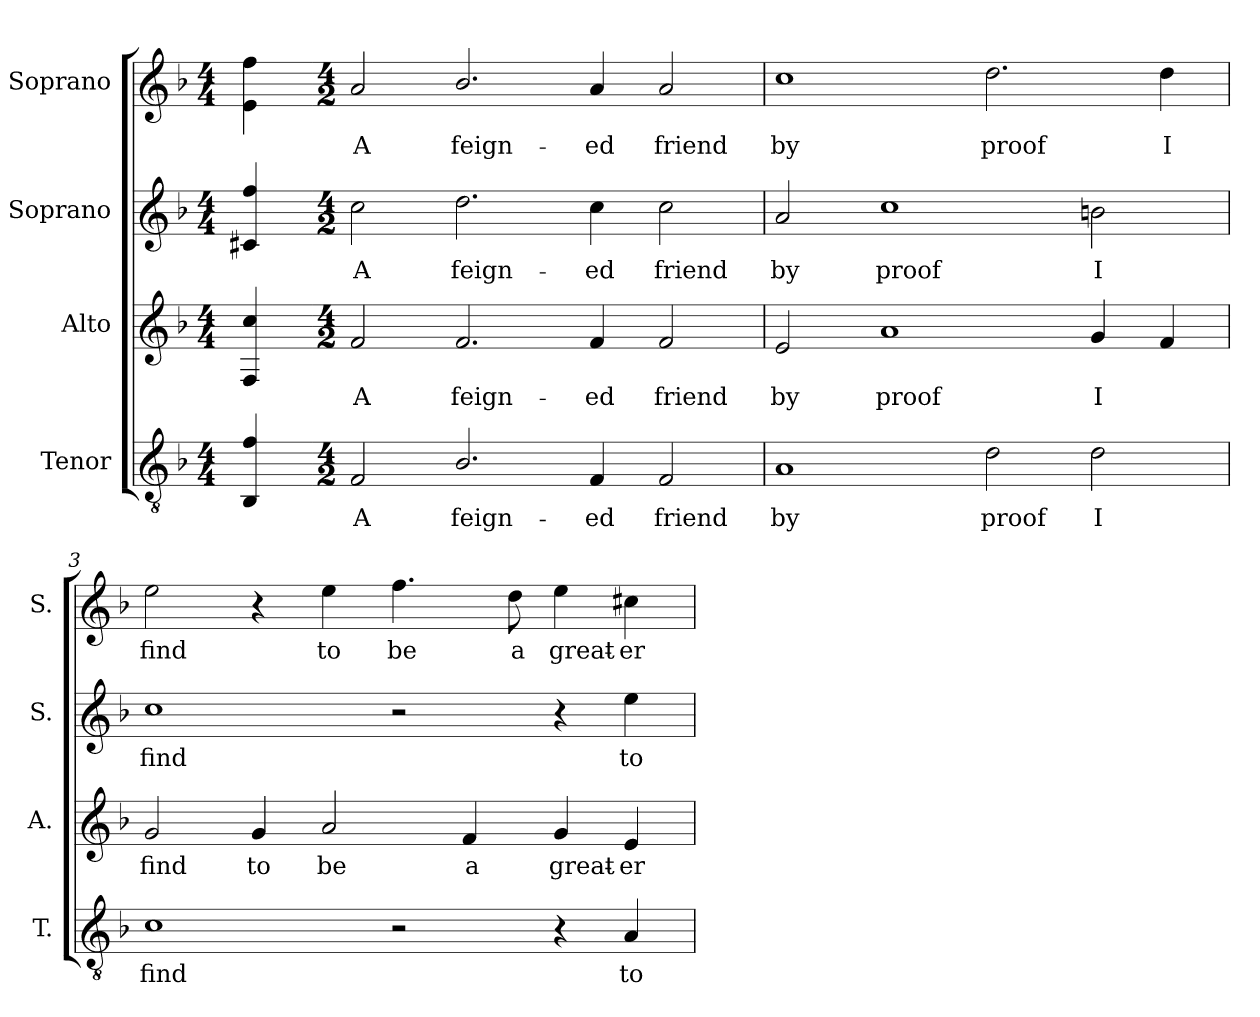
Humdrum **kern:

**kern	**text	**kern	**text	**kern	**text	**kern	**text
*part4	*part4	*part3	*part3	*part2	*part2	*part1	*part1
*staff4	*staff4	*staff3	*staff3	*staff2	*staff2	*staff1	*staff1
*I"Tenor	*	*I"Alto	*	*I"Soprano	*	*I"Soprano	*
*I'T.	*	*I'A.	*	*I'S.	*	*I'S.	*
!!LO:PB:g=z
*clefGv2	*	*clefG2	*	*clefG2	*	*clefG2	*
*ITrd7c12	*	*	*	*	*	*	*
*k[b-]	*	*k[b-]	*	*k[b-]	*	*k[b-]	*
*F:	*	*F:	*	*F:	*	*F:	*
*M4/4	*	*M4/4	*	*M4/4	*	*M4/4	*
=	=	=	=	=	=	=	=
4BBB-i/ 4Fi	.	4Fi/ 4cci	.	4c#Xi/ 4ffi	.	4ei\ 4ffi	.
=1-	=1-	=1-	=1-	=1-	=1-	=1-	=1-
*M4/2	*	*M4/2	*	*M4/2	*	*M4/2	*
!	!LO:LY:b:color=#000000	!	!	!	!	!	!
!	!	!	!LO:LY:b:color=#000000	!	!	!	!
!	!	!	!	!	!LO:LY:b:color=#000000	!	!
!	!	!	!	!	!	!	!LO:LY:b:color=#000000
2FFi/	A	2fi/	A	2cci\	A	2ai/	A
!	!LO:LY:b:color=#000000	!	!	!	!	!	!
!	!	!	!LO:LY:b:color=#000000	!	!	!	!
!	!	!	!	!	!LO:LY:b:color=#000000	!	!
!	!	!	!	!	!	!	!LO:LY:b:color=#000000
2.BB-i/	feign-	2.fi/	feign-	2.ddi\	feign-	2.b-i/	feign-
!	!LO:LY:b:color=#000000	!	!	!	!	!	!
!	!	!	!LO:LY:b:color=#000000	!	!	!	!
!	!	!	!	!	!LO:LY:b:color=#000000	!	!
!	!	!	!	!	!	!	!LO:LY:b:color=#000000
4FFi/	-ed	4fi/	-ed	4cci\	-ed	4ai/	-ed
!	!LO:LY:b:color=#000000	!	!	!	!	!	!
!	!	!	!LO:LY:b:color=#000000	!	!	!	!
!	!	!	!	!	!LO:LY:b:color=#000000	!	!
!	!	!	!	!	!	!	!LO:LY:b:color=#000000
2FFi/	friend	2fi/	friend	2cci\	friend	2ai/	friend
=2	=2	=2	=2	=2	=2	=2	=2
!	!LO:LY:b:color=#000000	!	!	!	!	!	!
!	!	!	!LO:LY:b:color=#000000	!	!	!	!
!	!	!	!	!	!LO:LY:b:color=#000000	!	!
!	!	!	!	!	!	!	!LO:LY:b:color=#000000
1AAi	by	2ei/	by	2ai/	by	1cci	by
!	!	!	!LO:LY:b:color=#000000	!	!	!	!
!	!	!	!	!	!LO:LY:b:color=#000000	!	!
.	.	1ai	proof	1cci	proof	.	.
!	!LO:LY:b:color=#000000	!	!	!	!	!	!
!	!	!	!	!	!	!	!LO:LY:b:color=#000000
2Di\	proof	.	.	.	.	2.ddi\	proof
!	!LO:LY:b:color=#000000	!	!	!	!	!	!
!	!	!	!LO:LY:b:color=#000000	!	!	!	!
!	!	!	!	!	!LO:LY:b:color=#000000	!	!
2Di\	I	4gi/	I	2bni\	I	.	.
!	!	!	!	!	!	!	!LO:LY:b:color=#000000
.	.	4fi/	.	.	.	4ddi\	I
=3	=3	=3	=3	=3	=3	=3	=3
!	!LO:LY:b:color=#000000	!	!	!	!	!	!
!	!	!	!LO:LY:b:color=#000000	!	!	!	!
!	!	!	!	!	!LO:LY:b:color=#000000	!	!
!	!	!	!	!	!	!	!LO:LY:b:color=#000000
1Ci	find	2gi/	find	1cci	find	2eei\	find
!	!	!	!LO:LY:b:color=#000000	!	!	!	!
.	.	4gi/	to	.	.	4r	.
!	!	!	!LO:LY:b:color=#000000	!	!	!	!
!	!	!	!	!	!	!	!LO:LY:b:color=#000000
.	.	2ai/	be	.	.	4eei\	to
!	!	!	!	!	!	!	!LO:LY:b:color=#000000
2r	.	.	.	2r	.	4.ffi\	be
!	!	!	!LO:LY:b:color=#000000	!	!	!	!
.	.	4fi/	a	.	.	.	.
!	!	!	!	!	!	!	!LO:LY:b:color=#000000
.	.	.	.	.	.	8ddi\	a
!	!	!	!LO:LY:b:color=#000000	!	!	!	!
!	!	!	!	!	!	!	!LO:LY:b:color=#000000
4r	.	4gi/	great-	4r	.	4eei\	great-
!	!LO:LY:b:color=#000000	!	!	!	!	!	!
!	!	!	!LO:LY:b:color=#000000	!	!	!	!
!	!	!	!	!	!LO:LY:b:color=#000000	!	!
!	!	!	!	!	!	!	!LO:LY:b:color=#000000
4AAi/	to	4ei/	-er	4eei\	to	4cc#Xi\	-er
=	=	=	=	=	=	=	=
*-	*-	*-	*-	*-	*-	*-	*-
